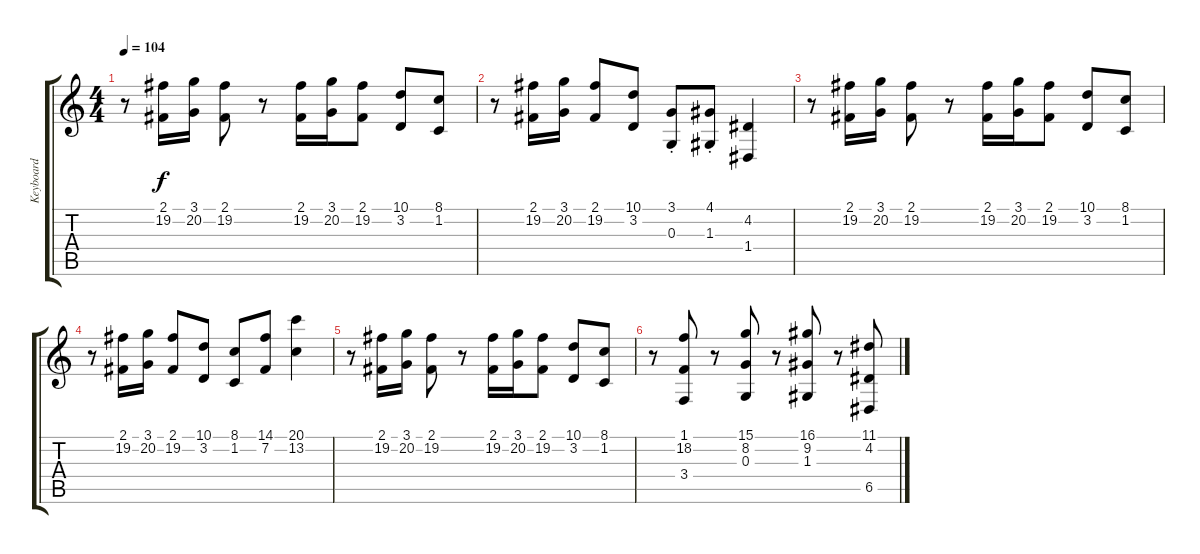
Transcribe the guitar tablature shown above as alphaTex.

\track ("Keyboard" "Keyboard") {instrument stringensemble1}
\staff {score tabs}
\tuning (E4 B3 G3 D3 A2 D2) {hide}
\ts (4 4)
\tempo 104
\clef g2
\ks c
r.8{dy f} (2.1 19.2).16 (3.1 20.2).16 (2.1 19.2).8 r.8 (2.1 19.2).16 (3.1 20.2).16 (2.1 19.2).8 (10.1 3.2).8 (8.1 1.2).8 |
r.8 (2.1 19.2).16 (3.1 20.2).16 (2.1 19.2).8 (10.1 3.2).8 (3.1{st} 0.3{st}).8 (4.1{st} 1.3{st}).8 (4.2 1.4).4 |
r.8 (2.1 19.2).16 (3.1 20.2).16 (2.1 19.2).8 r.8 (2.1 19.2).16 (3.1 20.2).16 (2.1 19.2).8 (10.1 3.2).8 (8.1 1.2).8 |
r.8 (2.1 19.2).16 (3.1 20.2).16 (2.1 19.2).8 (10.1 3.2).8 (8.1 1.2).8 (14.1 7.2).8 (20.1 13.2).4 |
r.8 (2.1 19.2).16 (3.1 20.2).16 (2.1 19.2).8 r.8 (2.1 19.2).16 (3.1 20.2).16 (2.1 19.2).8 (10.1 3.2).8 (8.1 1.2).8 |
r.8 (1.1 18.2 3.4).8 r.8 (15.1 8.2 0.3).8 r.8 (16.1 9.2 1.3).8 r.8 (11.1 4.2 6.5).8
